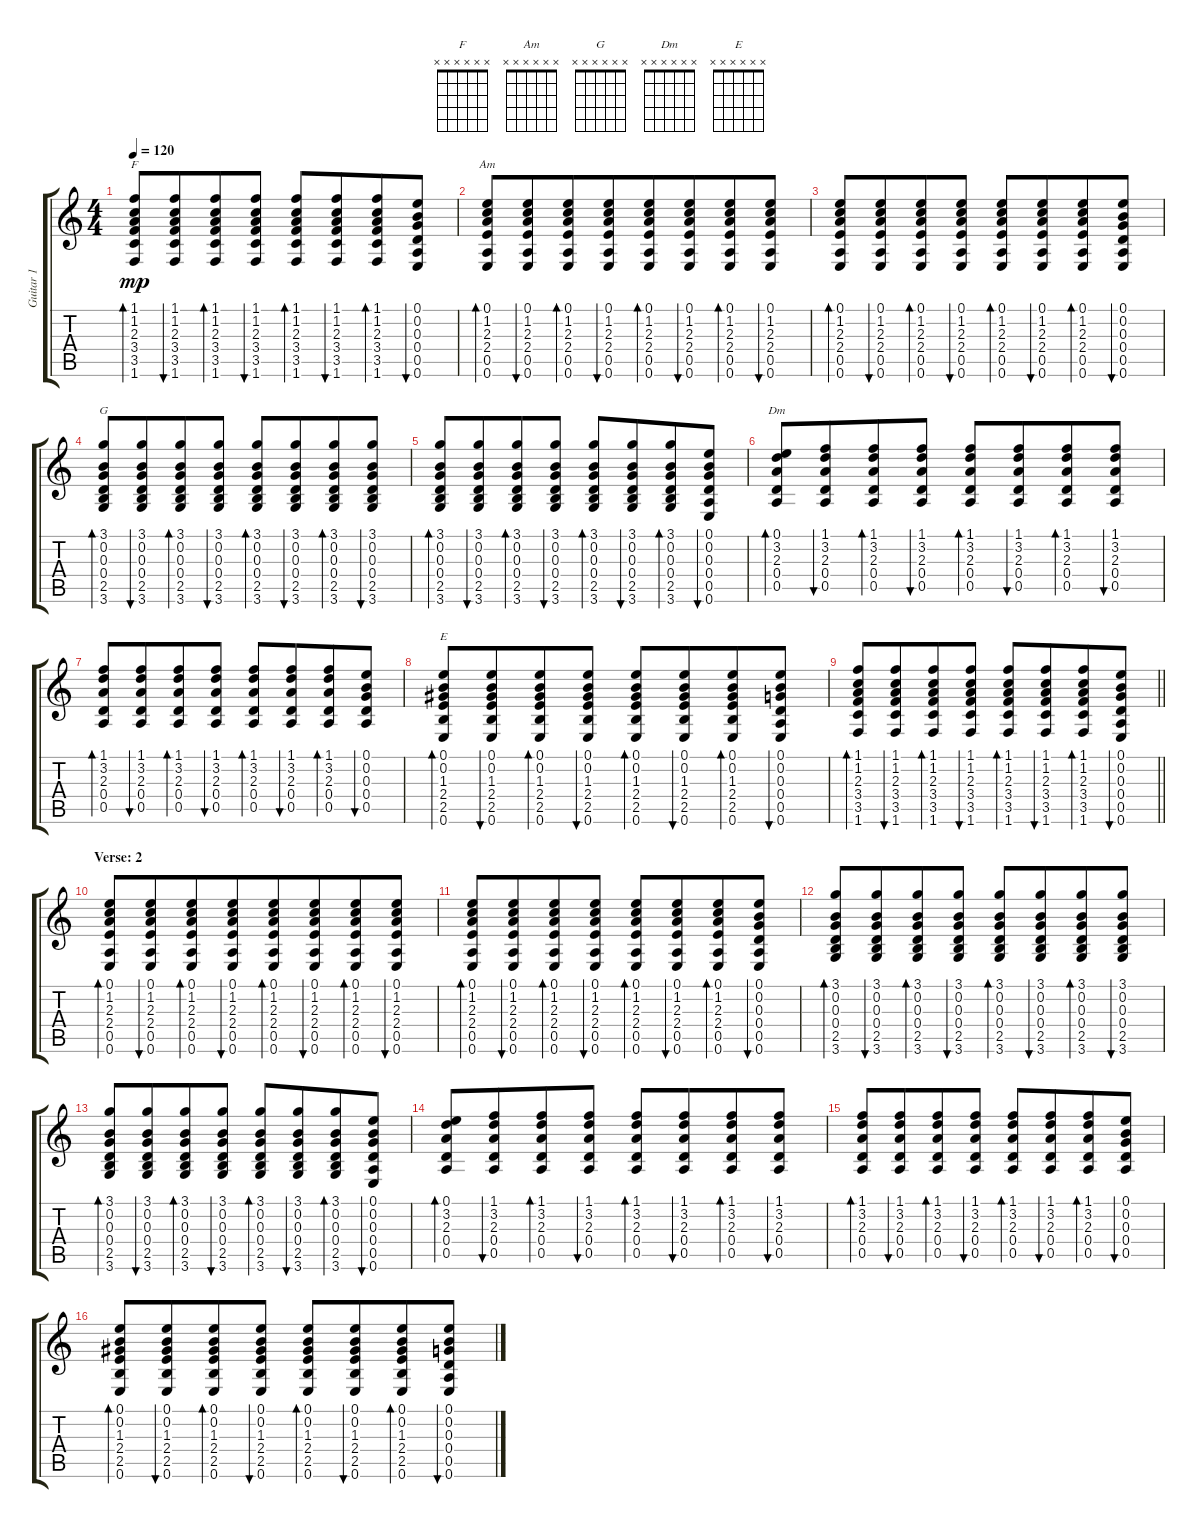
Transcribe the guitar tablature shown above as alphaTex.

\track ("Guitar 1" "Guitar 1") {instrument electricguitarclean}
\staff {score tabs}
\tuning (E4 B3 G3 D3 A2 E2) {hide}
\chord ("F" x x x x x x)
\chord ("Am" x x x x x x)
\chord ("G" x x x x x x)
\chord ("Dm" x x x x x x)
\chord ("E" x x x x x x)
\ts (4 4)
\tempo 120
\clef g2
\ks c
(1.1 1.2 2.3 3.4 3.5 1.6).8{bd 30 ch "F" dy mp} (1.1 1.2 2.3 3.4 3.5 1.6).8{bu 30 beam merge} (1.1 1.2 2.3 3.4 3.5 1.6).8{bd 30} (1.1 1.2 2.3 3.4 3.5 1.6).8{bu 30} (1.1 1.2 2.3 3.4 3.5 1.6).8{bd 30} (1.1 1.2 2.3 3.4 3.5 1.6).8{bu 30 beam merge} (1.1 1.2 2.3 3.4 3.5 1.6).8{bd 30} (0.1 0.2 0.3 0.4 0.5 0.6).8{bu 30} |
(0.1 1.2 2.3 2.4 0.5 0.6).8{bd 30 ch "Am"} (0.1 1.2 2.3 2.4 0.5 0.6).8{bu 30 beam merge} (0.1 1.2 2.3 2.4 0.5 0.6).8{bd 30} (0.1 1.2 2.3 2.4 0.5 0.6).8{bu 30 beam merge} (0.1 1.2 2.3 2.4 0.5 0.6).8{bd 30} (0.1 1.2 2.3 2.4 0.5 0.6).8{bu 30 beam merge} (0.1 1.2 2.3 2.4 0.5 0.6).8{bd 30} (0.1 1.2 2.3 2.4 0.5 0.6).8{bu 30} |
(0.1 1.2 2.3 2.4 0.5 0.6).8{bd 30} (0.1 1.2 2.3 2.4 0.5 0.6).8{bu 30 beam merge} (0.1 1.2 2.3 2.4 0.5 0.6).8{bd 30} (0.1 1.2 2.3 2.4 0.5 0.6).8{bu 30} (0.1 1.2 2.3 2.4 0.5 0.6).8{bd 30} (0.1 1.2 2.3 2.4 0.5 0.6).8{bu 30 beam merge} (0.1 1.2 2.3 2.4 0.5 0.6).8{bd 30} (0.1 0.2 0.3 0.4 0.5 0.6).8{bu 30} |
(3.1 0.2 0.3 0.4 2.5 3.6).8{bd 30 ch "G"} (3.1 0.2 0.3 0.4 2.5 3.6).8{bu 30 beam merge} (3.1 0.2 0.3 0.4 2.5 3.6).8{bd 30} (3.1 0.2 0.3 0.4 2.5 3.6).8{bu 30} (3.1 0.2 0.3 0.4 2.5 3.6).8{bd 30} (3.1 0.2 0.3 0.4 2.5 3.6).8{bu 30 beam merge} (3.1 0.2 0.3 0.4 2.5 3.6).8{bd 30} (3.1 0.2 0.3 0.4 2.5 3.6).8{bu 30} |
(3.1 0.2 0.3 0.4 2.5 3.6).8{bd 30} (3.1 0.2 0.3 0.4 2.5 3.6).8{bu 30 beam merge} (3.1 0.2 0.3 0.4 2.5 3.6).8{bd 30} (3.1 0.2 0.3 0.4 2.5 3.6).8{bu 30} (3.1 0.2 0.3 0.4 2.5 3.6).8{bd 30} (3.1 0.2 0.3 0.4 2.5 3.6).8{bu 30 beam merge} (3.1 0.2 0.3 0.4 2.5 3.6).8{bd 30} (0.1 0.2 0.3 0.4 0.5 0.6).8{bu 30} |
(0.1 3.2 2.3 0.4 0.5).8{bd 30 ch "Dm"} (1.1 3.2 2.3 0.4 0.5).8{bu 30 beam merge} (1.1 3.2 2.3 0.4 0.5).8{bd 30} (1.1 3.2 2.3 0.4 0.5).8{bu 30} (1.1 3.2 2.3 0.4 0.5).8{bd 30} (1.1 3.2 2.3 0.4 0.5).8{bu 30 beam merge} (1.1 3.2 2.3 0.4 0.5).8{bd 30} (1.1 3.2 2.3 0.4 0.5).8{bu 30} |
(1.1 3.2 2.3 0.4 0.5).8{bd 30} (1.1 3.2 2.3 0.4 0.5).8{bu 30 beam merge} (1.1 3.2 2.3 0.4 0.5).8{bd 30} (1.1 3.2 2.3 0.4 0.5).8{bu 30} (1.1 3.2 2.3 0.4 0.5).8{bd 30} (1.1 3.2 2.3 0.4 0.5).8{bu 30 beam merge} (1.1 3.2 2.3 0.4 0.5).8{bd 30} (0.1 0.2 0.3 0.4 0.5).8{bu 30} |
(0.1 0.2 1.3 2.4 2.5 0.6).8{bd 30 ch "E"} (0.1 0.2 1.3 2.4 2.5 0.6).8{bu 30 beam merge} (0.1 0.2 1.3 2.4 2.5 0.6).8{bd 30} (0.1 0.2 1.3 2.4 2.5 0.6).8{bu 30} (0.1 0.2 1.3 2.4 2.5 0.6).8{bd 30} (0.1 0.2 1.3 2.4 2.5 0.6).8{bu 30 beam merge} (0.1 0.2 1.3 2.4 2.5 0.6).8{bd 30} (0.1 0.2 0.3 0.4 0.5 0.6).8{bu 30} |
\barLineRight lightlight
(1.1 1.2 2.3 3.4 3.5 1.6).8{bd 30} (1.1 1.2 2.3 3.4 3.5 1.6).8{bu 30 beam merge} (1.1 1.2 2.3 3.4 3.5 1.6).8{bd 30} (1.1 1.2 2.3 3.4 3.5 1.6).8{bu 30} (1.1 1.2 2.3 3.4 3.5 1.6).8{bd 30} (1.1 1.2 2.3 3.4 3.5 1.6).8{bu 30 beam merge} (1.1 1.2 2.3 3.4 3.5 1.6).8{bd 30} (0.1 0.2 0.3 0.4 0.5 0.6).8{bu 30} |
\section ("" "Verse: 2")
(0.1 1.2 2.3 2.4 0.5 0.6).8{bd 30} (0.1 1.2 2.3 2.4 0.5 0.6).8{bu 30 beam merge} (0.1 1.2 2.3 2.4 0.5 0.6).8{bd 30} (0.1 1.2 2.3 2.4 0.5 0.6).8{bu 30 beam merge} (0.1 1.2 2.3 2.4 0.5 0.6).8{bd 30} (0.1 1.2 2.3 2.4 0.5 0.6).8{bu 30 beam merge} (0.1 1.2 2.3 2.4 0.5 0.6).8{bd 30} (0.1 1.2 2.3 2.4 0.5 0.6).8{bu 30} |
(0.1 1.2 2.3 2.4 0.5 0.6).8{bd 30} (0.1 1.2 2.3 2.4 0.5 0.6).8{bu 30 beam merge} (0.1 1.2 2.3 2.4 0.5 0.6).8{bd 30} (0.1 1.2 2.3 2.4 0.5 0.6).8{bu 30} (0.1 1.2 2.3 2.4 0.5 0.6).8{bd 30} (0.1 1.2 2.3 2.4 0.5 0.6).8{bu 30 beam merge} (0.1 1.2 2.3 2.4 0.5 0.6).8{bd 30} (0.1 0.2 0.3 0.4 0.5 0.6).8{bu 30} |
(3.1 0.2 0.3 0.4 2.5 3.6).8{bd 30} (3.1 0.2 0.3 0.4 2.5 3.6).8{bu 30 beam merge} (3.1 0.2 0.3 0.4 2.5 3.6).8{bd 30} (3.1 0.2 0.3 0.4 2.5 3.6).8{bu 30} (3.1 0.2 0.3 0.4 2.5 3.6).8{bd 30} (3.1 0.2 0.3 0.4 2.5 3.6).8{bu 30 beam merge} (3.1 0.2 0.3 0.4 2.5 3.6).8{bd 30} (3.1 0.2 0.3 0.4 2.5 3.6).8{bu 30} |
(3.1 0.2 0.3 0.4 2.5 3.6).8{bd 30} (3.1 0.2 0.3 0.4 2.5 3.6).8{bu 30 beam merge} (3.1 0.2 0.3 0.4 2.5 3.6).8{bd 30} (3.1 0.2 0.3 0.4 2.5 3.6).8{bu 30} (3.1 0.2 0.3 0.4 2.5 3.6).8{bd 30} (3.1 0.2 0.3 0.4 2.5 3.6).8{bu 30 beam merge} (3.1 0.2 0.3 0.4 2.5 3.6).8{bd 30} (0.1 0.2 0.3 0.4 0.5 0.6).8{bu 30} |
(0.1 3.2 2.3 0.4 0.5).8{bd 30} (1.1 3.2 2.3 0.4 0.5).8{bu 30 beam merge} (1.1 3.2 2.3 0.4 0.5).8{bd 30} (1.1 3.2 2.3 0.4 0.5).8{bu 30} (1.1 3.2 2.3 0.4 0.5).8{bd 30} (1.1 3.2 2.3 0.4 0.5).8{bu 30 beam merge} (1.1 3.2 2.3 0.4 0.5).8{bd 30} (1.1 3.2 2.3 0.4 0.5).8{bu 30} |
(1.1 3.2 2.3 0.4 0.5).8{bd 30} (1.1 3.2 2.3 0.4 0.5).8{bu 30 beam merge} (1.1 3.2 2.3 0.4 0.5).8{bd 30} (1.1 3.2 2.3 0.4 0.5).8{bu 30} (1.1 3.2 2.3 0.4 0.5).8{bd 30} (1.1 3.2 2.3 0.4 0.5).8{bu 30 beam merge} (1.1 3.2 2.3 0.4 0.5).8{bd 30} (0.1 0.2 0.3 0.4 0.5).8{bu 30} |
(0.1 0.2 1.3 2.4 2.5 0.6).8{bd 30} (0.1 0.2 1.3 2.4 2.5 0.6).8{bu 30 beam merge} (0.1 0.2 1.3 2.4 2.5 0.6).8{bd 30} (0.1 0.2 1.3 2.4 2.5 0.6).8{bu 30} (0.1 0.2 1.3 2.4 2.5 0.6).8{bd 30} (0.1 0.2 1.3 2.4 2.5 0.6).8{bu 30 beam merge} (0.1 0.2 1.3 2.4 2.5 0.6).8{bd 30} (0.1 0.2 0.3 0.4 0.5 0.6).8{bu 30}
